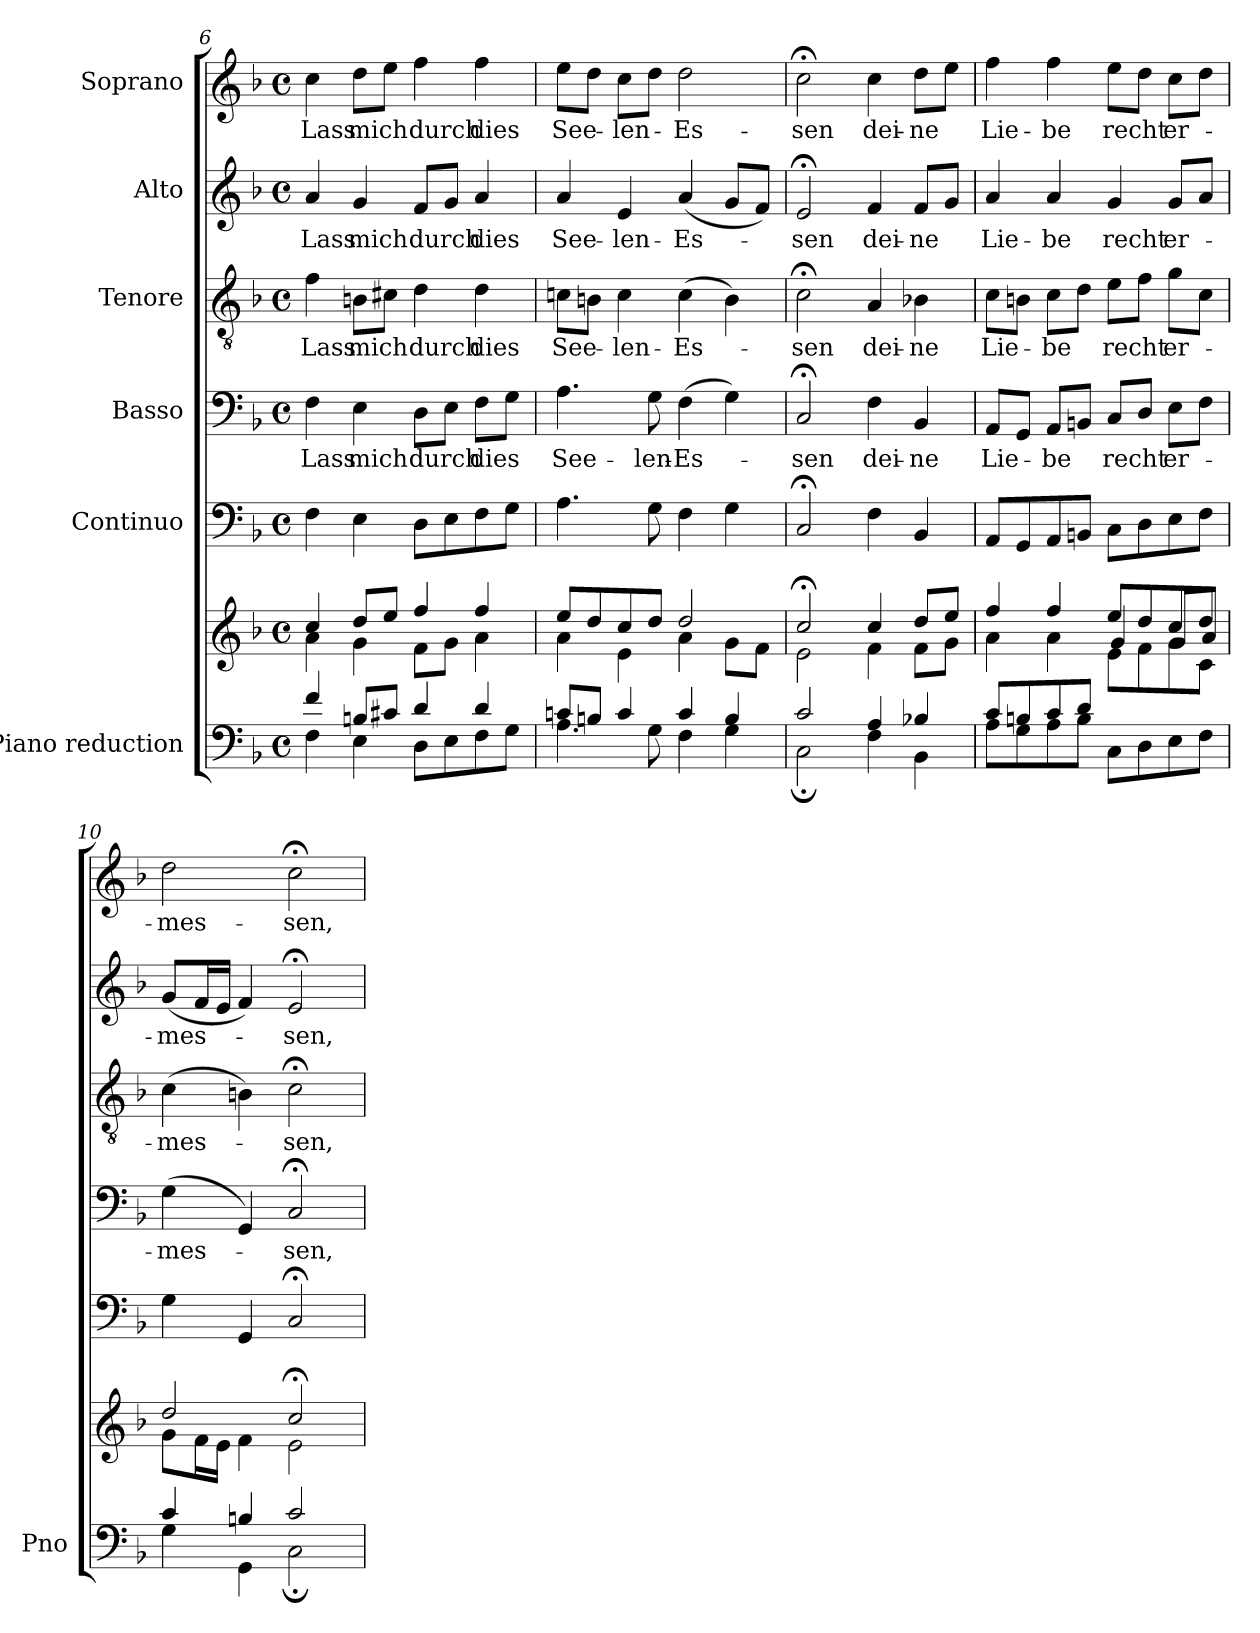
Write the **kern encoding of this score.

**kern	**kern	**kern	**kern	**text	**kern	**text	**kern	**text	**kern	**text
*part6	*part6	*part5	*part4	*part4	*part3	*part3	*part2	*part2	*part1	*part1
*staff7	*staff6	*staff5	*staff4	*staff4	*staff3	*staff3	*staff2	*staff2	*staff1	*staff1
*I"Piano reduction	*	*I"Continuo	*I"Basso	*	*I"Tenore	*	*I"Alto	*	*I"Soprano	*
*I'Pno	*	*	*	*	*	*	*	*	*	*
!!LO:LB:g=z
*clefF4	*clefG2	*clefF4	*clefF4	*	*clefGv2	*	*clefG2	*	*clefG2	*
*k[b-]	*k[b-]	*k[b-]	*k[b-]	*	*k[b-]	*	*k[b-]	*	*k[b-]	*
*M4/4	*M4/4	*M4/4	*M4/4	*	*M4/4	*	*M4/4	*	*M4/4	*
*met(c)	*met(c)	*met(c)	*met(c)	*	*met(c)	*	*met(c)	*	*met(c)	*
=6	=6	=6	=6	=6	=6	=6	=6	=6	=6	=6
*^	*^	*	*	*	*	*	*	*	*	*
!	!	!	!	!	!	!LO:LY:b	!	!LO:LY:b	!	!LO:LY:b	!	!LO:LY:b
4f/	4F\	4cc/	4a\	4F\	4F\	Lass	4f\	Lass	4a/	Lass	4cc\	Lass
!	!	!	!	!	!	!LO:LY:b	!	!LO:LY:b	!	!LO:LY:b	!	!LO:LY:b
8Bn/L	4E\	8dd/L	4g\	4E\	4E\	mich	8Bn\L	mich	4g/	mich	8dd\L	mich
8c#X/J	.	8ee/J	.	.	.	.	8c#X\J	.	.	.	8ee\J	.
!	!	!	!	!	!	!LO:LY:b	!	!LO:LY:b	!	!LO:LY:b	!	!LO:LY:b
4d/	8D\L	4ff/	8f\L	8D\L	8D\L	durch	4d\	durch	8f/L	durch	4ff\	durch
.	8E\	.	8g\J	8E\	8E\J	.	.	.	8g/J	.	.	.
!	!	!	!	!	!	!LO:LY:b	!	!LO:LY:b	!	!LO:LY:b	!	!LO:LY:b
4d/	8F\	4ff/	4a\	8F\	8F\L	dies	4d\	dies	4a/	dies	4ff\	dies
.	8G\J	.	.	8G\J	8G\J	.	.	.	.	.	.	.
=7	=7	=7	=7	=7	=7	=7	=7	=7	=7	=7	=7	=7
!	!	!	!	!	!	!LO:LY:b	!	!LO:LY:b	!	!LO:LY:b	!	!LO:LY:b
8cn/L	4.A\	8ee/L	4a\	4.A\	4.A\	See-	8cn\L	See-	4a/	See-	8ee\L	See-
8Bn/J	.	8dd/	.	.	.	.	8Bn\J	.	.	.	8dd\J	.
!	!	!	!	!	!	!	!	!LO:LY:b	!	!LO:LY:b	!	!LO:LY:b
4c/	.	8cc/	4e\	.	.	.	4c\	-len-	4e/	-len-	8cc\L	-len-
!	!	!	!	!	!	!LO:LY:b	!	!	!	!	!	!
.	8G\	8dd/J	.	8G\	8G\	-len-	.	.	.	.	8dd\J	.
!	!	!	!	!	!	!LO:LY:b	!	!LO:LY:b	!	!LO:LY:b	!	!LO:LY:b
4c/	4F\	2dd/	4a\	4F\	(>4F\	-Es-	(>4c\	-Es-	(<4a/	-Es-	2dd\	-Es-
4B/	4G\	.	8g\L	4G\	4G\)	.	4B\)	.	8g/L	.	.	.
.	.	.	8f\J	.	.	.	.	.	8f/J)	.	.	.
=8	=8	=8	=8	=8	=8	=8	=8	=8	=8	=8	=8	=8
!	!	!	!	!	!	!LO:LY:b	!	!LO:LY:b	!	!LO:LY:b	!	!LO:LY:b
2c/	2C;\	2cc;</	2e\	2C;</	2C;</	-sen	2c;<\	-sen	2e;</	-sen	2cc;<\	-sen
!	!	!	!	!	!	!LO:LY:b	!	!LO:LY:b	!	!LO:LY:b	!	!LO:LY:b
4A/	4F\	4cc/	4f\	4F\	4F\	dei-	4A/	dei-	4f/	dei-	4cc\	dei-
!	!	!	!	!	!	!LO:LY:b	!	!LO:LY:b	!	!LO:LY:b	!	!LO:LY:b
4B-X/	4BB-\	8dd/L	8f\L	4BB-/	4BB-/	-ne	4B-X\	-ne	8f/L	-ne	8dd\L	-ne
.	.	8ee/J	8g\J	.	.	.	.	.	8g/J	.	8ee\J	.
=9	=9	=9	=9	=9	=9	=9	=9	=9	=9	=9	=9	=9
*	*	*	*^	*	*	*	*	*	*	*	*	*
!	!	!	!	!	!	!	!LO:LY:b	!	!LO:LY:b	!	!LO:LY:b	!	!LO:LY:b
8c/L	8A\L	4ff/	4a\	2ryy	8AA/L	8AA/L	Lie-	8c\L	Lie-	4a/	Lie-	4ff\	Lie-
8Bn/	8G\	.	.	.	8GG/	8GG/J	.	8Bn\J	.	.	.	.	.
!	!	!	!	!	!	!	!LO:LY:b	!	!LO:LY:b	!	!LO:LY:b	!	!LO:LY:b
8c/	8A\	4ff/	4a\	.	8AA/	8AA/L	-be	8c\L	-be	4a/	-be	4ff\	-be
8d/J	8B\J	.	.	.	8BBn/J	8BBn/J	.	8d\J	.	.	.	.	.
!	!	!	!	!	!	!	!LO:LY:b	!	!LO:LY:b	!	!LO:LY:b	!	!LO:LY:b
2ryy	8C\L	8ee/L	4g/	8e\L	8C\L	8C/L	recht	8e\L	recht	4g/	recht	8ee\L	recht
.	8D\	8dd/	.	8f\	8D\	8D/J	.	8f\J	.	.	.	8dd\J	.
!	!	!	!	!	!	!	!LO:LY:b	!	!LO:LY:b	!	!LO:LY:b	!	!LO:LY:b
.	8E\	8cc/	8g/L	8g\	8E\	8E\L	er-	8g\L	er-	8g/L	er-	8cc\L	er-
.	8F\J	8dd/J	8a/J	8c\J	8F\J	8F\J	.	8c\J	.	8a/J	.	8dd\J	.
=10	=10	=10	=10	=10	=10	=10	=10	=10	=10	=10	=10	=10	=10
!	!	!	!	!	!	!	!LO:LY:b	!	!LO:LY:b	!	!LO:LY:b	!	!LO:LY:b
*	*	*	*v	*v	*	*	*	*	*	*	*	*	*
4c/	4G\	2dd/	8g\L	4G\	(>4G\	-mes-	(>4c\	-mes-	(<8g/L	-mes-	2dd\	-mes-
.	.	.	16f\L	.	.	.	.	.	16f/L	.	.	.
.	.	.	16e\JJ	.	.	.	.	.	16e/JJ	.	.	.
4Bn/	4GG\	.	4f\	4GG/	4GG/)	.	4Bn\)	.	4f/)	.	.	.
!	!	!	!	!	!	!LO:LY:b	!	!LO:LY:b	!	!LO:LY:b	!	!LO:LY:b
2c/	2C;\	2cc;</	2e\	2C;</	2C;</	-sen,	2c;<\	-sen,	2e;</	-sen,	2cc;<\	-sen,
*v	*v	*	*	*	*	*	*	*	*	*	*	*
*	*v	*v	*	*	*	*	*	*	*	*	*
=	=	=	=	=	=	=	=	=	=	=
*-	*-	*-	*-	*-	*-	*-	*-	*-	*-	*-
